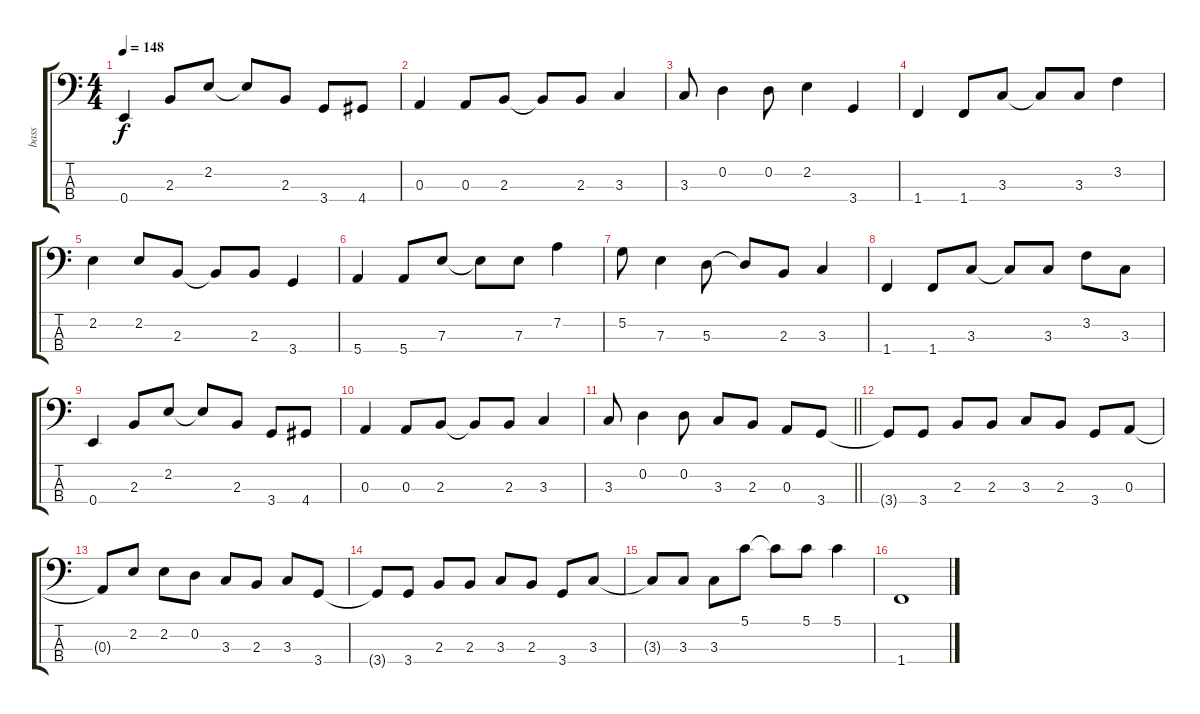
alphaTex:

\track ("bass" "bass") {instrument electricbasspick}
\staff {score tabs}
\tuning (G2 D2 A1 E1) {hide}
\ts (4 4)
\tempo 148
\clef f4
\ks c
0.4.4{dy f} 2.3.8 2.2.8 2.2{t}.8 2.3.8 3.4.8 4.4.8 |
0.3.4 0.3.8 2.3.8 2.3{t}.8 2.3.8 3.3.4 |
3.3.8 0.2.4 0.2.8 2.2.4 3.4.4 |
1.4.4 1.4.8 3.3.8 3.3{t}.8 3.3.8 3.2.4 |
2.2.4 2.2.8 2.3.8 2.3{t}.8 2.3.8 3.4.4 |
5.4.4 5.4.8 7.3.8 7.3{t}.8 7.3.8 7.2.4 |
5.2.8 7.3.4 5.3.8 5.3{t}.8 2.3.8 3.3.4 |
1.4.4 1.4.8 3.3.8 3.3{t}.8 3.3.8 3.2.8 3.3.8 |
0.4.4 2.3.8 2.2.8 2.2{t}.8 2.3.8 3.4.8 4.4.8 |
0.3.4 0.3.8 2.3.8 2.3{t}.8 2.3.8 3.3.4 |
\barLineRight lightlight
3.3.8 0.2.4 0.2.8 3.3.8 2.3.8 0.3.8 3.4.8 |
3.4{t}.8 3.4.8 2.3.8 2.3.8 3.3.8 2.3.8 3.4.8 0.3.8 |
0.3{t}.8 2.2.8 2.2.8 0.2.8 3.3.8 2.3.8 3.3.8 3.4.8 |
3.4{t}.8 3.4.8 2.3.8 2.3.8 3.3.8 2.3.8 3.4.8 3.3.8 |
3.3{t}.8 3.3.8 3.3.8 5.1.8 5.1{t}.8 5.1.8 5.1.4 |
1.4.1
